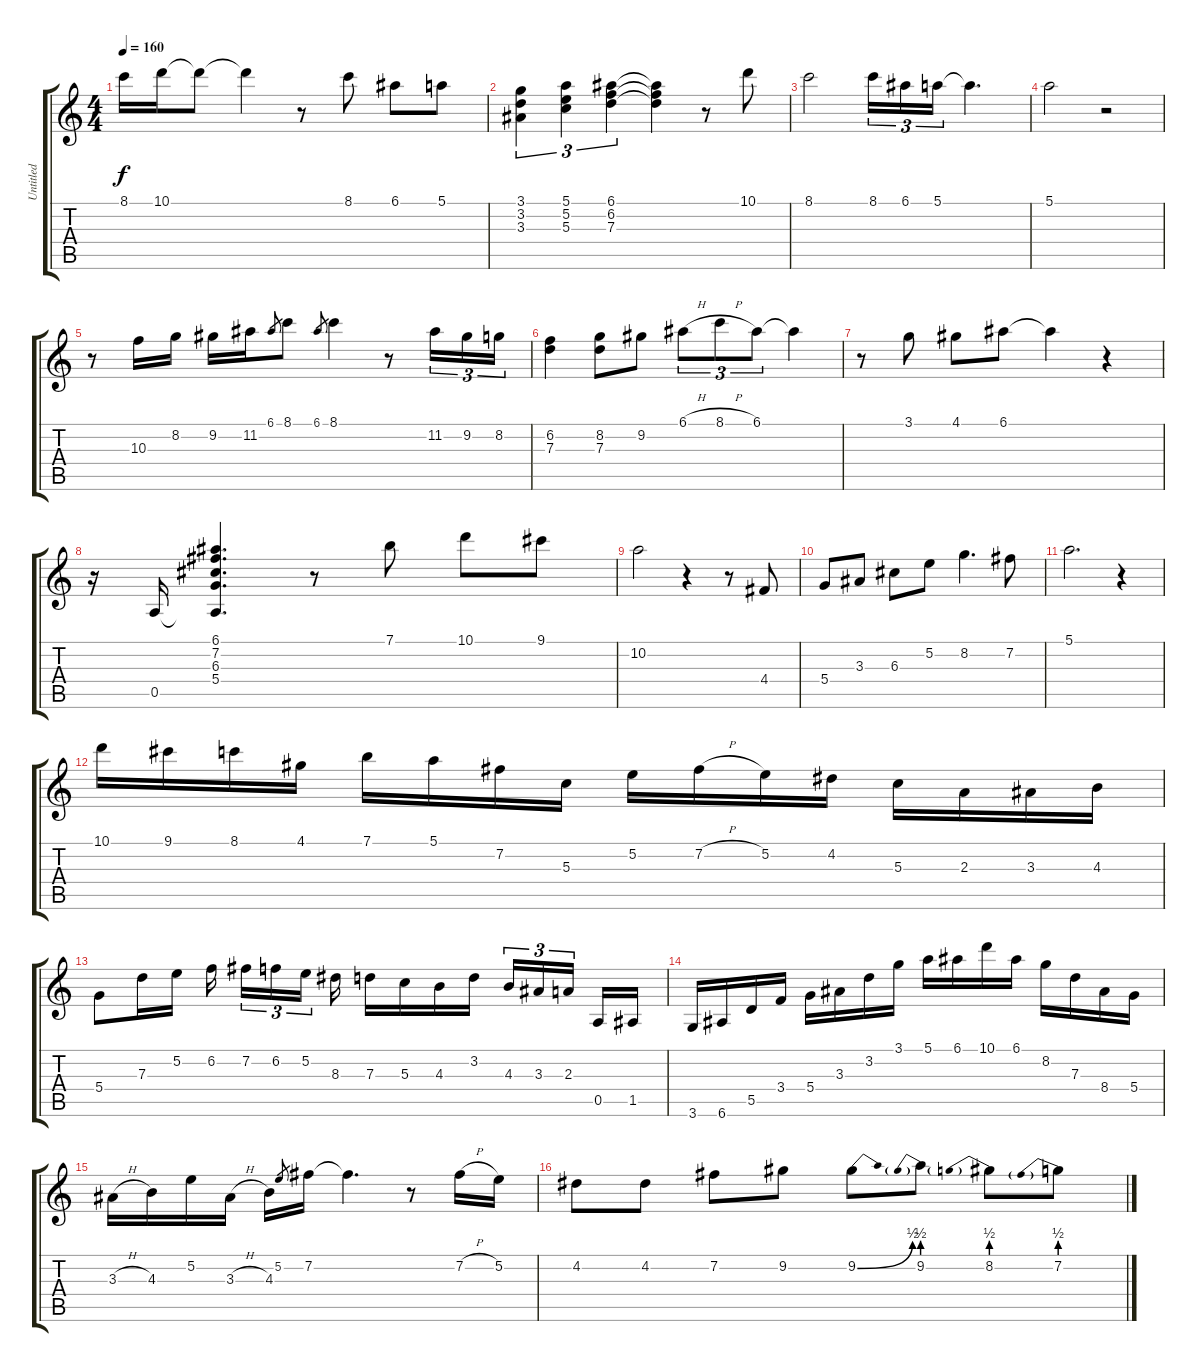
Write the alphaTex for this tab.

\track ("Untitled" "Untitled") {instrument acousticguitarsteel}
\staff {score tabs}
\tuning (E4 B3 G3 D3 A2 E2) {hide}
\ts (4 4)
\tempo 160
\clef g2
\ks c
8.1.16{dy f} 10.1.16 10.1{t}.8 10.1{t}.4 r.8 8.1.8 6.1.8 5.1.8 |
(3.1 3.2 3.3).4{tu (3 2)} (5.1 5.2 5.3).4{tu (3 2)} (6.1 6.2 7.3).4{tu (3 2)} (6.1{t} 6.2{t} 7.3{t}).4 r.8 10.1.8 |
8.1.2 8.1.16{tu (3 2)} 6.1.16{tu (3 2)} 5.1.16{tu (3 2)} 5.1{t}.4{d} |
5.1.2 r.2 |
r.8 10.3.16 8.2.16 9.2.16 11.2.16 6.1.8{gr} 8.1.8 6.1.8{gr} 8.1.4 r.8 11.2.16{tu (3 2)} 9.2.16{tu (3 2)} 8.2.16{tu (3 2)} |
(6.2 7.3).4 (8.2 7.3).8 9.2.8 6.1{h}.8{tu (3 2)} 8.1{h}.8{tu (3 2)} 6.1.8{tu (3 2)} 6.1{t}.4 |
r.8 3.1.8 4.1.8 6.1.8 6.1{t}.4 r.4 |
r.16 0.5.16 (6.1 7.2 6.3 5.4 0.5{t}).4{d} r.8 7.1.8 10.1.8 9.1.8 |
10.2.2 r.4 r.8 4.4.8 |
5.4.8 3.3.8 6.3.8 5.2.8 8.2.4{d} 7.2.8 |
5.1.2{d} r.4 |
10.1.16 9.1.16 8.1.16 4.1.16 7.1.16 5.1.16 7.2.16 5.3.16 5.2.16 7.2{h}.16 5.2.16 4.2.16 5.3.16 2.3.16 3.3.16 4.3.16 |
5.4.8 7.3.16 5.2.16 6.2.16{beam splitsecondary} 7.2.16{tu (3 2)} 6.2.16{tu (3 2)} 5.2.16{tu (3 2) beam splitsecondary} 8.3.16 7.3.16 5.3.16 4.3.16 3.2.16 4.3.16{tu (3 2)} 3.3.16{tu (3 2)} 2.3.16{tu (3 2) beam splitsecondary} 0.5.16 1.5.16 |
3.6.16 6.6.16 5.5.16 3.4.16 5.4.16 3.3.16 3.2.16 3.1.16 5.1.16 6.1.16 10.1.16 6.1.16 8.2.16 7.3.16 8.4.16 5.4.16 |
3.3{h}.16 4.3.16 5.2.16 3.3{h}.16 4.3.16 5.2.8{gr} 7.2.16 7.2{t}.4{d} r.8 7.2{h}.16 5.2.16 |
4.2.8 4.2.8 7.2.8 9.2.8 9.2{be (bend 0 0 60 2)}.8 9.2{be (prebend 0 2 60 2)}.8 8.2{be (prebend 0 2 60 2)}.8 7.2{be (prebend 0 2 60 2)}.8
